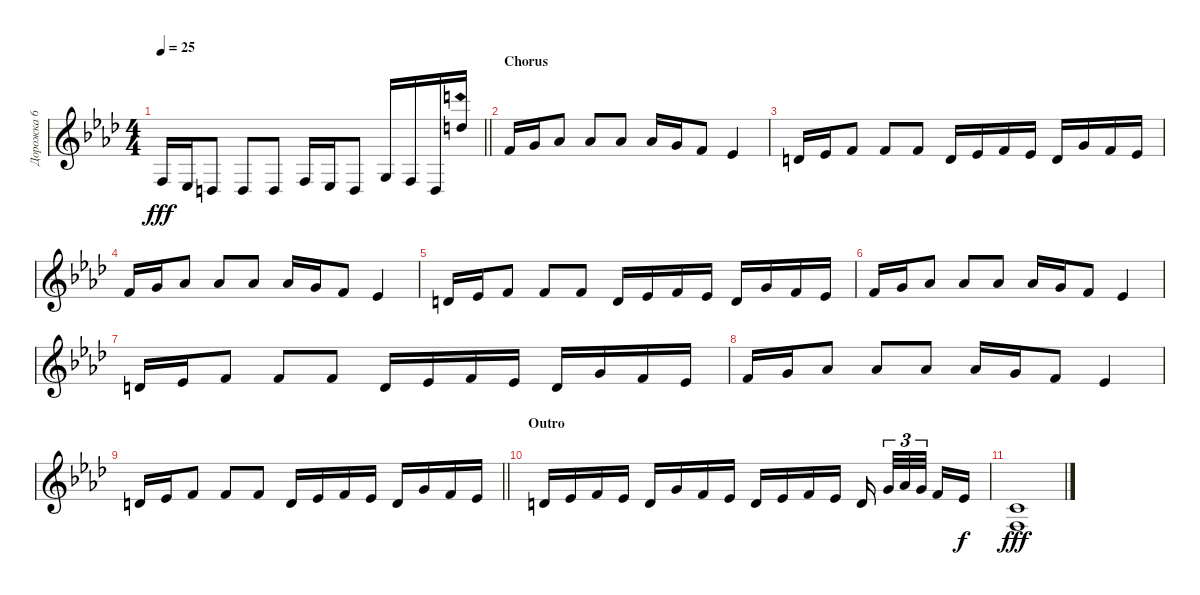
\track ("Дорожка 6" "Дорожка 6") {instrument distortionguitar}
\staff {score}
\tuning (E4 B3 G3 D3 A2 D2) {hide}
\ts (4 4)
\tempo 25
\clef g2
\barLineRight lightlight
\ks fminor
3.6.16{dy fff} 1.6.16 0.6.8 0.6.8 0.6.8 3.6.16 1.6.16 0.6.8 5.6.16 3.6.16 0.6.16 3.2{ah 12}.16 |
\section ("" "Chorus")
3.4.16 0.3.16 1.3.8 1.3.8 1.3.8 1.3.16 0.3.16 3.4.8 1.4.4 |
5.5.16 1.4.16 3.4.8 3.4.8 3.4.8 5.5.16 1.4.16 3.4.16 1.4.16 5.5.16 0.3.16 3.4.16 1.4.16 |
3.4.16 0.3.16 1.3.8 1.3.8 1.3.8 1.3.16 0.3.16 3.4.8 1.4.4 |
5.5.16 1.4.16 3.4.8 3.4.8 3.4.8 5.5.16 1.4.16 3.4.16 1.4.16 5.5.16 0.3.16 3.4.16 1.4.16 |
3.4.16 0.3.16 1.3.8 1.3.8 1.3.8 1.3.16 0.3.16 3.4.8 1.4.4 |
5.5.16 1.4.16 3.4.8 3.4.8 3.4.8 5.5.16 1.4.16 3.4.16 1.4.16 5.5.16 0.3.16 3.4.16 1.4.16 |
3.4.16 0.3.16 1.3.8 1.3.8 1.3.8 1.3.16 0.3.16 3.4.8 1.4.4 |
\barLineRight lightlight
5.5.16 1.4.16 3.4.8 3.4.8 3.4.8 5.5.16 1.4.16 3.4.16 1.4.16 5.5.16 0.3.16 3.4.16 1.4.16 |
\section ("" "Outro")
5.5.16 1.4.16 3.4.16 1.4.16 5.5.16 0.3.16 3.4.16 1.4.16 5.5.16 1.4.16 3.4.16 1.4.16 5.5.16{beam splitsecondary} 0.3.32{tu (3 2)} 1.3.32{tu (3 2)} 0.3.32{tu (3 2) beam splitsecondary} 3.4.16 6.5.16{dy f} |
(3.5 3.6).1{dy fff}
